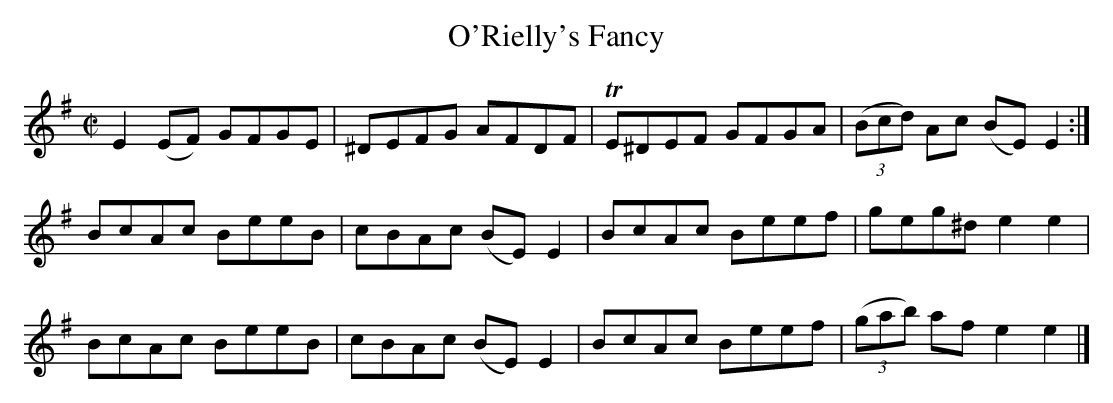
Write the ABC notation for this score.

X:1
T: O'Rielly's Fancy
M: C|
L: 1/8
K: Em
E2 (EF) GFGE | ^DEFG AFDF    | TE^DEF GFGA | ((3Bcd) Ac (BE) E2 :|
BcAc    BeeB | cBAc  (BE) E2 |  BcAc  Beef | geg^d      e2   e2 |
BcAc    BeeB | cBAc  (BE) E2 |  BcAc  Beef | ((3gab) af e2   e2 |]
